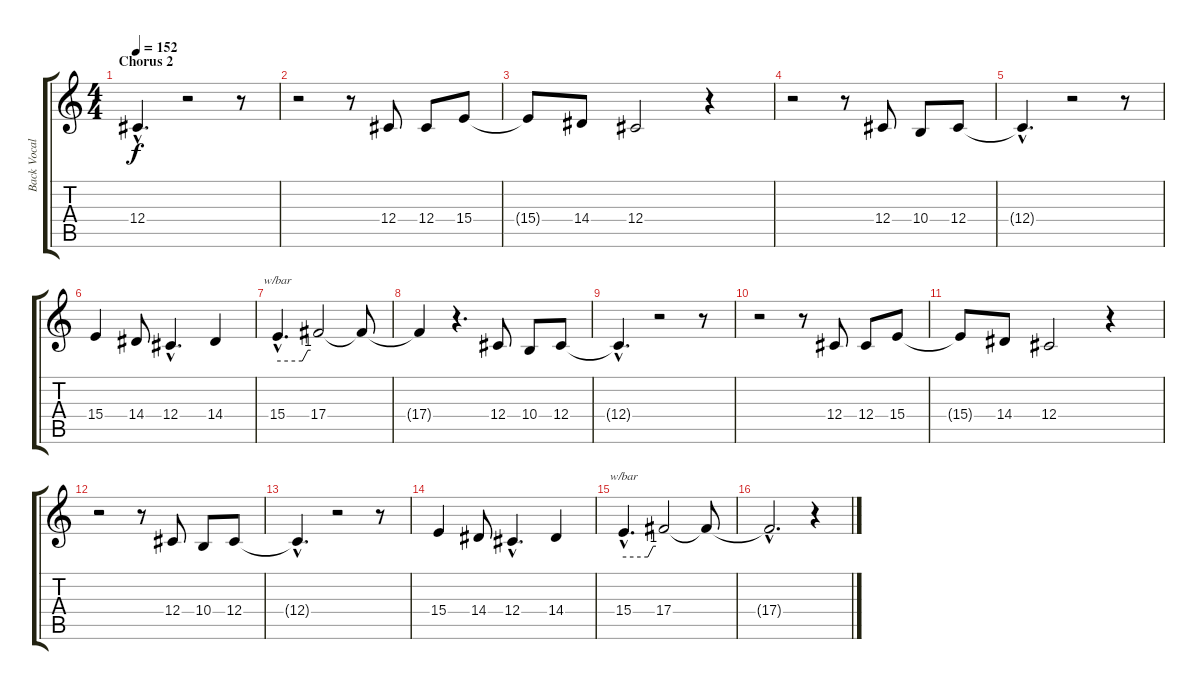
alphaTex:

\track ("Back Vocal" "Back Vocal") {instrument cello}
\staff {score tabs}
\tuning (Eb4 Bb3 Gb3 Db3 Ab2 Eb2) {hide}
\ts (4 4)
\section ("" "Chorus 2")
\tempo 152
\clef g2
\ks c
12.4{hac t}.4{d dy f} r.2 r.8 |
r.2 r.8 12.4.8 12.4.8 15.4.8 |
15.4{t}.8 14.4.8 12.4.2 r.4 |
r.2 r.8 12.4.8 10.4.8 12.4.8 |
12.4{hac t}.4{d} r.2 r.8 |
15.4.4 14.4.8 12.4{hac}.4{d} 14.4.4 |
15.4{hac}.4{d tbe (custom default 0 0 45 0 55 4 60 4)} 17.4.2 17.4{t}.8 |
17.4{t}.4 r.4{d} 12.4.8 10.4.8 12.4.8 |
12.4{hac t}.4{d} r.2 r.8 |
r.2 r.8 12.4.8 12.4.8 15.4.8 |
15.4{t}.8 14.4.8 12.4.2 r.4 |
r.2 r.8 12.4.8 10.4.8 12.4.8 |
12.4{hac t}.4{d} r.2 r.8 |
15.4.4 14.4.8 12.4{hac}.4{d} 14.4.4 |
15.4{hac}.4{d tbe (custom default 0 0 45 0 55 4 60 4)} 17.4.2 17.4{t}.8 |
17.4{hac t}.2{d} r.4
